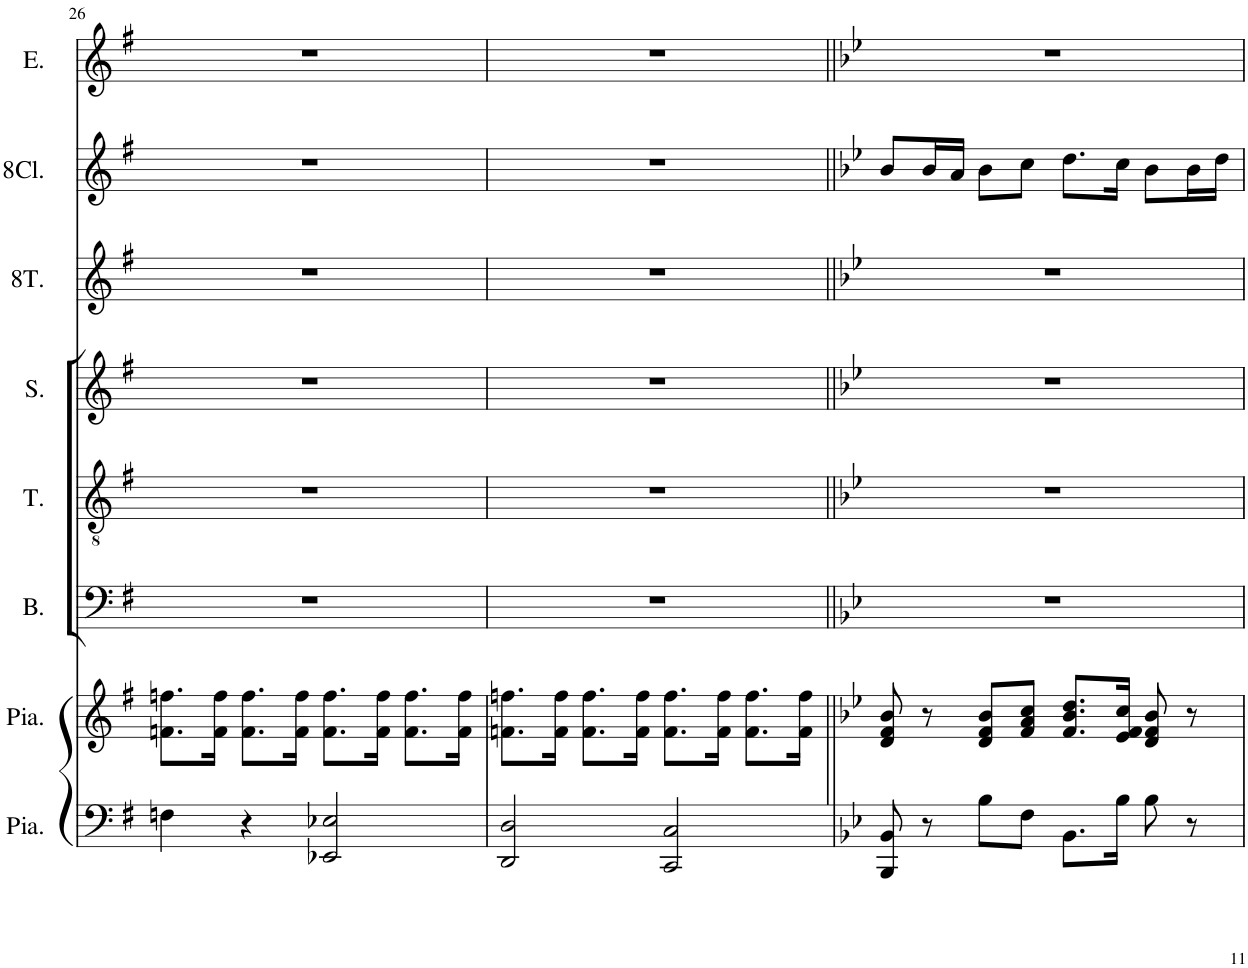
**kern	**kern	**kern	**kern	**kern	**kern	**kern	**kern
*part8	*part7	*part6	*part5	*part4	*part3	*part2	*part1
*staff8	*staff7	*staff6	*staff5	*staff4	*staff3	*staff2	*staff1
*I"Piano	*I"Piano	*I"Basses	*I"Ténors	*I"Sopranis	*I"8JF tambours	*I"8JF trompettes	*I"Emma
*I'Pia.	*I'Pia.	*I'B.	*I'T.	*I'S.	*I'8T.	*	*I'E.
!!LO:PB:g=z
*clefF4	*clefG2	*clefF4	*clefGv2	*clefG2	*clefG2	*clefG2	*clefG2
*	*Trd1c2	*	*	*	*	*Trd1c2	*Trd1c2
*k[f#]	*k[f#]	*k[f#]	*k[f#]	*k[f#]	*k[f#]	*k[f#]	*k[f#]
*M4/4	*M4/4	*M4/4	*M4/4	*M4/4	*M4/4	*M4/4	*M4/4
*met(c)	*met(c)	*met(c)	*met(c)	*met(c)	*met(c)	*met(c)	*met(c)
=26	=26	=26	=26	=26	=26	=26	=26
4Fn\	8.fn\ 8.ffn\L	1r	1r	1r	1r	1r	1r
.	16f\ 16ff\Jk	.	.	.	.	.	.
4r	8.f\ 8.ff\L	.	.	.	.	.	.
.	16f\ 16ff\Jk	.	.	.	.	.	.
2EE-X/ 2E-X/	8.f\ 8.ff\L	.	.	.	.	.	.
.	16f\ 16ff\Jk	.	.	.	.	.	.
.	8.f\ 8.ff\L	.	.	.	.	.	.
.	16f\ 16ff\Jk	.	.	.	.	.	.
=27	=27	=27	=27	=27	=27	=27	=27
2DD/ 2D/	8.fn\ 8.ffn\L	1r	1r	1r	1r	1r	1r
.	16f\ 16ff\Jk	.	.	.	.	.	.
.	8.f\ 8.ff\L	.	.	.	.	.	.
.	16f\ 16ff\Jk	.	.	.	.	.	.
2CC/ 2C/	8.f\ 8.ff\L	.	.	.	.	.	.
.	16f\ 16ff\Jk	.	.	.	.	.	.
.	8.f\ 8.ff\L	.	.	.	.	.	.
.	16f\ 16ff\Jk	.	.	.	.	.	.
=28||	=28||	=28||	=28||	=28||	=28||	=28||	=28||
*k[b-e-]	*k[b-e-]	*k[b-e-]	*k[b-e-]	*k[b-e-]	*k[b-e-]	*k[b-e-]	*k[b-e-]
8BBB-/ 8BB-/	8d/ 8f/ 8b-/	1r	1r	1r	1r	8b-/L	1r
8r	8r	.	.	.	.	16b-/L	.
.	.	.	.	.	.	16a/JJ	.
8B-\L	8d/ 8f/ 8b-/L	.	.	.	.	8b-\L	.
8F\J	8f/ 8a/ 8cc/J	.	.	.	.	8cc\J	.
8.BB-\L	8.f/ 8.b-/ 8.dd/L	.	.	.	.	8.dd\L	.
16B-\Jk	16e-/ 16f/ 16cc/Jk	.	.	.	.	16cc\Jk	.
8B-\	8d/ 8f/ 8b-/	.	.	.	.	8b-\L	.
8r	8r	.	.	.	.	16b-\L	.
.	.	.	.	.	.	16dd\JJ	.
=	=	=	=	=	=	=	=
*-	*-	*-	*-	*-	*-	*-	*-
